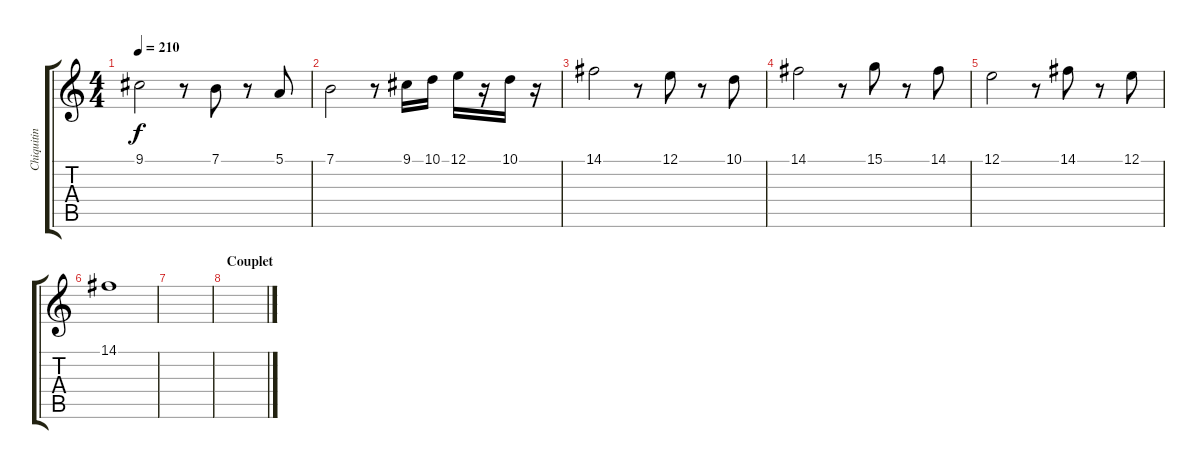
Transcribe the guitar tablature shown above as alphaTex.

\track ("Chiquitin" "Chiquitin") {instrument trumpet}
\staff {score tabs}
\tuning (E4 B3 G3 D3 A2 E2) {hide}
\ts (4 4)
\tempo 210
\clef g2
\ks c
9.1.2{dy f} r.8 7.1.8 r.8 5.1.8 |
7.1.2 r.8 9.1.16 10.1.16 12.1.16 r.16 10.1.16 r.16 |
14.1.2 r.8 12.1.8 r.8 10.1.8 |
14.1.2 r.8 15.1.8 r.8 14.1.8 |
12.1.2 r.8 14.1.8 r.8 12.1.8 |
14.1.1 |
|
\section ("" "Couplet")
